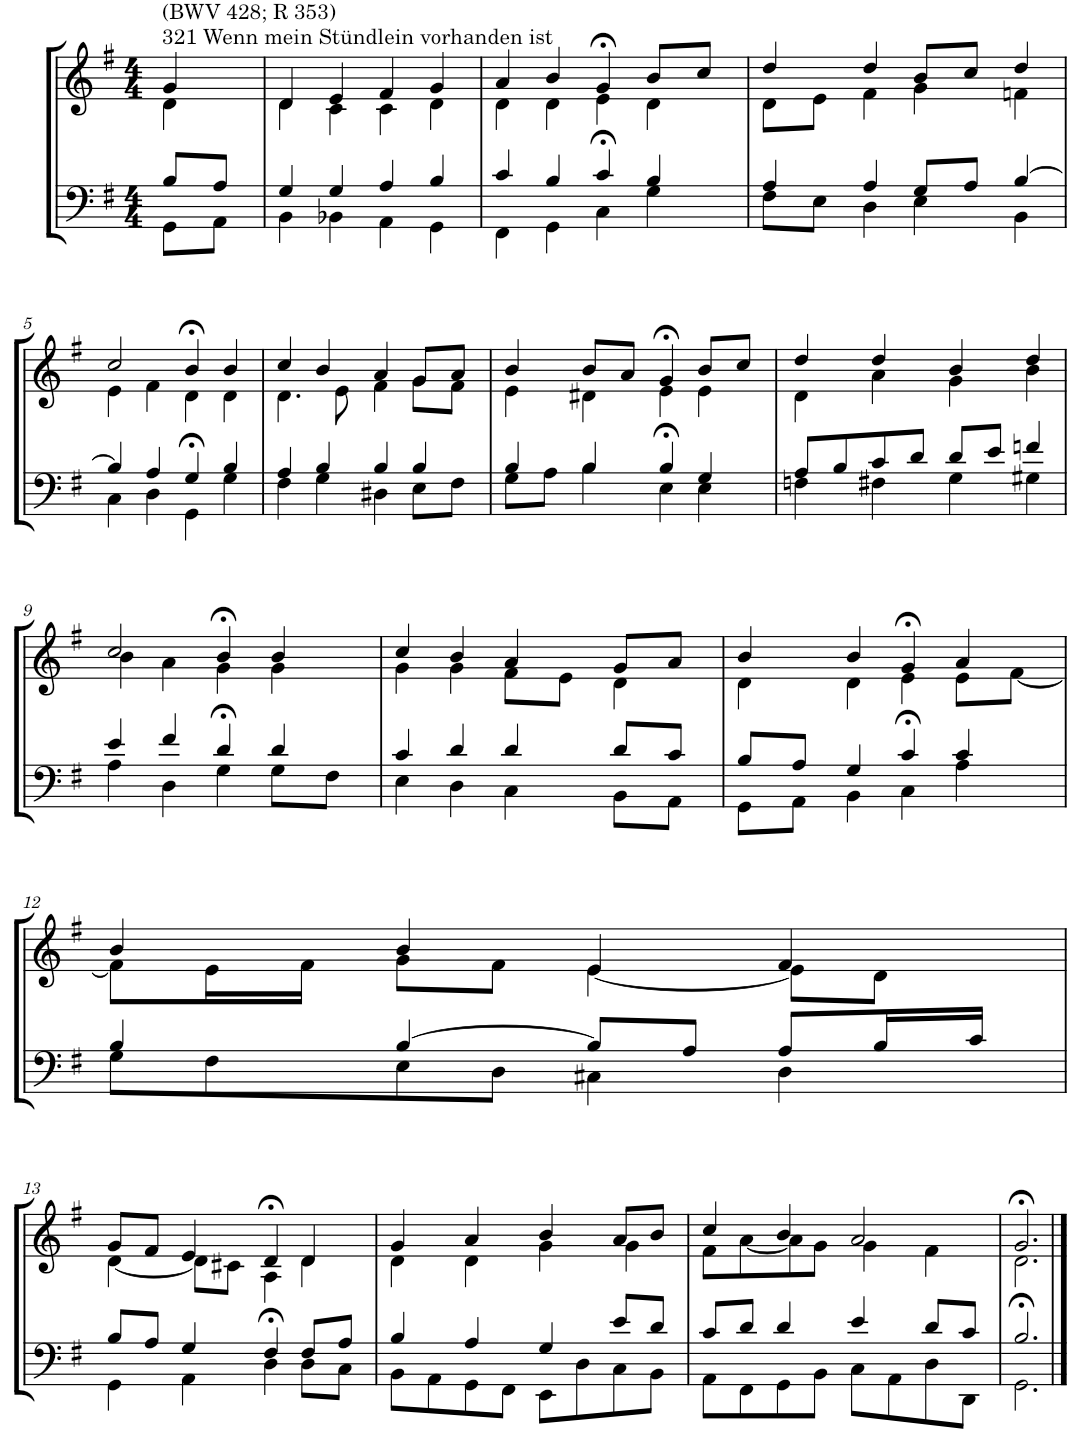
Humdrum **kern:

**kern	**kern
*part2	*part1
*staff2	*staff1
*I"Tenor/Baß	*I"Sopran/Alt
*clefF4	*clefG2
*k[f#]	*k[f#]
*M4/4	*M4/4
=1	=1
*^	*^
!	!	!LO:TX:a:t=321 Wenn mein Stündlein vorhanden ist	!
!	!	!LO:TX:a:t=(BWV 428; R 353)	!
8B/L	8GG\L	4g/	4d\
8A/J	8AA\J	.	.
=2	=2	=2	=2
4G/	4BB\	4d/	4d\
4G/	4BB-X\	4e/	4c\
4A/	4AA\	4f#/	4c\
4B/	4GG\	4g/	4d\
=3	=3	=3	=3
4c/	4FF#\	4a/	4d\
4B/	4GG\	4b/	4d\
4c/	4C>\	4g>/	4e\
4B/	4G\	8b/L	4d\
.	.	8cc/J	.
=4	=4	=4	=4
4A/	8F#\L	4dd/	8d\L
.	8E\J	.	8e\J
4A/	4D\	4dd/	4f#\
8G/L	4E\	8b/L	4g\
8A/J	.	8cc/J	.
[4B/	4BB\	4dd/	4fn\
!!LO:LB:g=z	!!
=5	=5	=5	=5
4B/]	4C\	2cc/	4e\
4A/	4D\	.	4f#\
4G/	4GG>\	4b>/	4d\
4B/	4G\	4b/	4d\
=6	=6	=6	=6
4A/	4F#\	4cc/	4.d\
4B/	4G\	4b/	.
.	.	.	8e\
4B/	4D#X\	4a/	4f#\
4B/	8E\L	8g/L	8g\L
.	8F#\J	8a/J	8f#\J
=7	=7	=7	=7
4B/	8G\L	4b/	4e\
.	8A\J	.	.
4B/	4B\	8b/L	4d#X\
.	.	8a/J	.
4B/	4E>\	4g>/	4e\
4G/	4E\	8b/L	4e\
.	.	8cc/J	.
=8	=8	=8	=8
8A/L	4Fn\	4dd/	4d\
8B/	.	.	.
8c/	4F#X\	4dd/	4a\
8d/J	.	.	.
8d/L	4G\	4b/	4g\
8e/J	.	.	.
4fn/	4G#X\	4dd/	4b\
!!LO:LB:g=z	!!
=9	=9	=9	=9
4e/	4A\	2cc/	4b\
4f#/	4D\	.	4a\
4d/	4G>\	4b>/	4g\
4d/	8G\L	4b/	4g\
.	8F#\J	.	.
=10	=10	=10	=10
4c/	4E\	4cc/	4g\
4d/	4D\	4b/	4g\
4d/	4C\	4a/	8f#\L
.	.	.	8e\J
8d/L	8BB\L	8g/L	4d\
8c/J	8AA\J	8a/J	.
=11	=11	=11	=11
8B/L	8GG\L	4b/	4d\
8A/J	8AA\J	.	.
4G/	4BB\	4b/	4d\
4c/	4C>\	4g>/	4e\
4c/	4A\	4a/	8e\L
.	.	.	[8f#\J
!!LO:LB:g=z	!!
=12	=12	=12	=12
4B/	8G\L	4b/	8f#\L]
.	8F#\	.	16e\L
.	.	.	16f#\JJ
[4B/	8E\	4b/	8g\L
.	8D\J	.	8f#\J
8B/L]	4C#X\	4e/	[4e\
8A/J	.	.	.
8A/L	4D\	4f#/	8e\L]
16B/L	.	.	8d\J
16c/JJ	.	.	.
!!LO:LB:g=z	!!
=13	=13	=13	=13
8B/L	4GG\	8g/L	[4d\
8A/J	.	8f#/J	.
4G/	4AA\	4e/	8d\L]
.	.	.	8c#X\J
4F#/	4D>\	4d>/	4A\
8F#/L	8D\L	4d/	4d\
8A/J	8C\J	.	.
=14	=14	=14	=14
4B/	8BB\L	4g/	4d\
.	8AA\	.	.
4A/	8GG\	4a/	4d\
.	8FF#\J	.	.
4G/	8EE\L	4b/	4g\
.	8D\	.	.
8e/L	8C\	8a/L	4g\
8d/J	8BB\J	8b/J	.
=15	=15	=15	=15
8c/L	8AA\L	4cc/	8f#\L
8d/J	8FF#\	.	[8a\
4d/	8GG\	4b/	8a\]
.	8BB\J	.	8g\J
4e/	8C\L	2a/	4g\
.	8AA\	.	.
8d/L	8D\	.	4f#\
8c/J	8DD\J	.	.
=16	=16	=16	=16
2.B/	2.GG>\	2.g>/	2.d\
*v	*v	*	*
*	*v	*v
==	==
*-	*-
